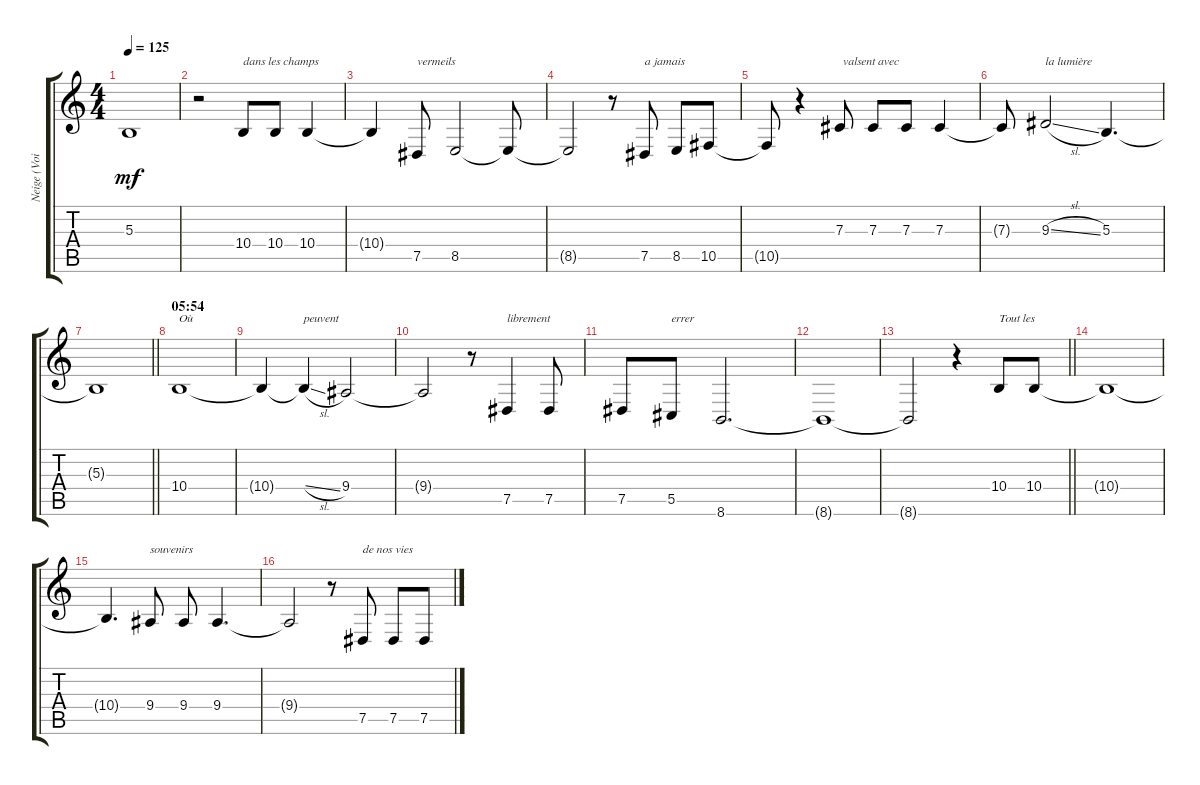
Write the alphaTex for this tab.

\track ("Neige (Voice)" "Neige (Voi") {instrument lead2sawtooth}
\staff {score tabs}
\tuning (Eb4 Bb3 Gb3 Db3 Ab2 Eb2) {hide}
\ts (4 4)
\tempo 125
\clef g2
\ks c
5.3{t}.1{dy mf} |
r.2 10.4.8{txt "dans les champs"} 10.4.8 10.4.4 |
10.4{t}.4 7.5.8{txt "vermeils"} 8.5.2 8.5{t}.8 |
8.5{t}.2 r.8 7.5.8{txt "a jamais"} 8.5.8 10.5.8 |
10.5{t}.8 r.4 7.3.8{txt " valsent avec "} 7.3.8 7.3.8 7.3.4 |
7.3{t}.8 9.3{sl}.2{txt "la lumière"} 5.3.4{d} |
\barLineRight lightlight
5.3{t}.1 |
\section ("" "05:54")
10.4.1{txt "Où"} |
10.4{t}.4 10.4{sl t}.4{txt "peuvent"} 9.4.2 |
9.4{t}.2 r.8 7.5.4{txt "librement"} 7.5.8 |
7.5.8 5.5.8{txt "errer"} 8.6.2{d} |
8.6{t}.1 |
\barLineRight lightlight
8.6{t}.2 r.4 10.4.8{txt "Tout les"} 10.4.8 |
10.4{t}.1 |
10.4{t}.4{d} 9.4.8{txt "souvenirs"} 9.4.8 9.4.4{d} |
9.4{t}.2 r.8 7.5.8{txt "de nos vies "} 7.5.8 7.5.8
